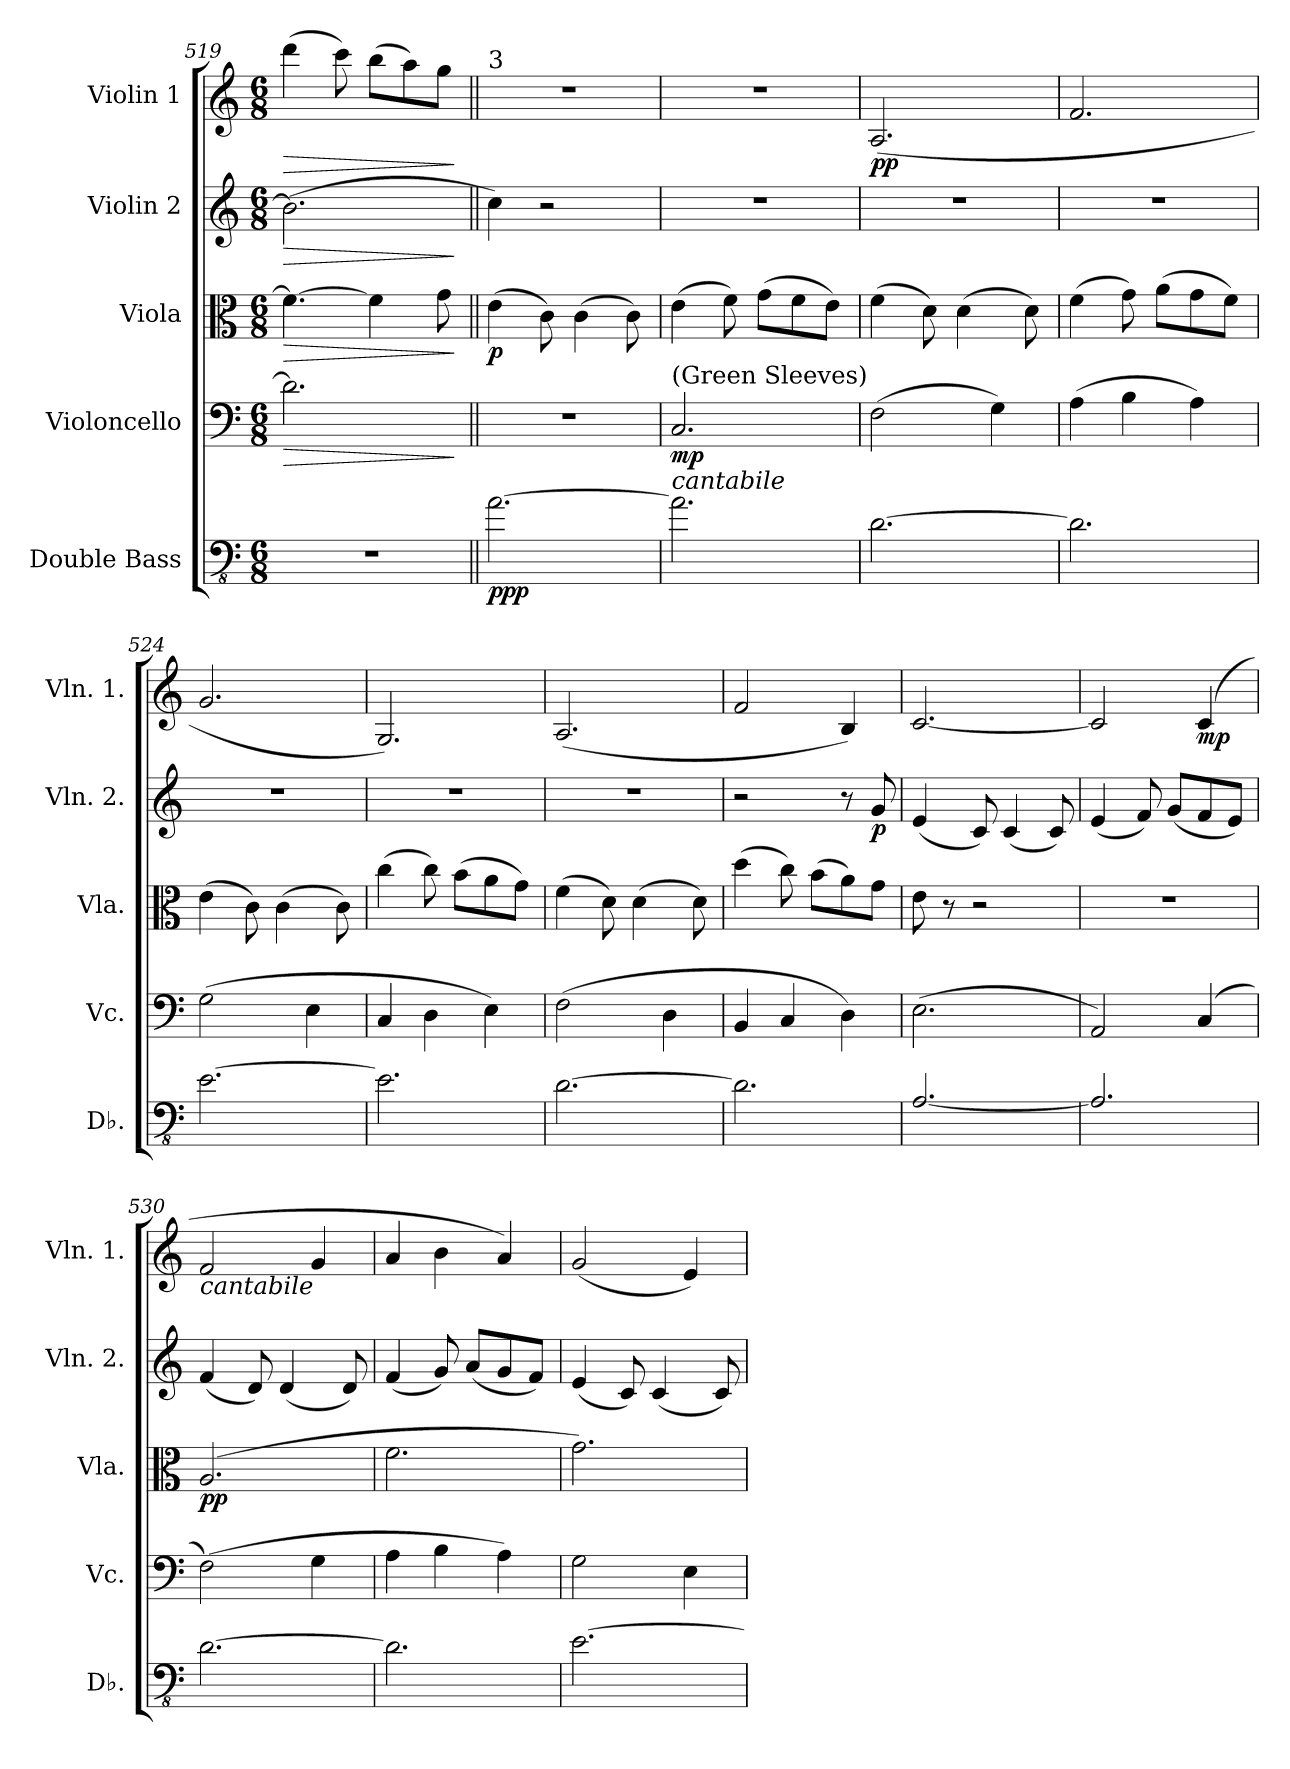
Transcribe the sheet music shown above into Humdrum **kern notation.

**kern	**dynam	**kern	**dynam	**kern	**dynam	**kern	**dynam	**kern	**dynam
*part5	*part5	*part4	*part4	*part3	*part3	*part2	*part2	*part1	*part1
*staff5	*staff5	*staff4	*staff4	*staff3	*staff3	*staff2	*staff2	*staff1	*staff1
*I"Double Bass	*	*I"Violoncello	*	*I"Viola	*	*I"Violin 2	*	*I"Violin 1	*
*I'Db.	*	*I'Vc.	*	*I'Vla.	*	*I'Vln. 2.	*	*I'Vln. 1.	*
*clefFv4	*	*clefF4	*	*clefC3	*	*clefG2	*	*clefG2	*
*ITrd7c12	*	*	*	*	*	*	*	*	*
*k[]	*	*k[]	*	*k[]	*	*k[]	*	*k[]	*
*M6/8	*	*M6/8	*	*M6/8	*	*M6/8	*	*M6/8	*
=519	=519	=519	=519	=519	=519	=519	=519	=519	=519
!	!	!	!LO:HP:b	!	!LO:HP:b	!	!LO:HP:b	!	!LO:HP:b
2.r	.	2.d\]	>	4.f\_	>	(2.b\]	>	(4ddd\	>
.	.	.	.	.	.	.	.	8ccc\)	.
.	.	.	.	4f\]	.	.	.	(8bb\L	.
.	.	.	.	.	.	.	.	8aa\)	.
.	.	.	.	8g\	.	.	.	8gg\J	.
.	.	.	]	.	]	.	]	.	]
=520||	=520||	=520||	=520||	=520||	=520||	=520||	=520||	=520||	=520||
!	!	!	!	!	!	!	!	!LO:TX:a:t=3	!
!	!LO:DY:b	!	!	!	!	!	!	!	!
!	!LO:DY:n=1:b	!	!	!	!LO:DY:b	!	!	!	!
[2.AA\	pp p	2.r	.	(4e\	p	4cc\)	.	2.r	.
.	.	.	.	8c\)	.	2r	.	.	.
.	.	.	.	(4c\	.	.	.	.	.
.	.	.	.	8c\)	.	.	.	.	.
=521	=521	=521	=521	=521	=521	=521	=521	=521	=521
!	!	!LO:TX:a:t=(Green Sleeves)	!	!	!	!	!	!	!
!	!	!LO:TX:b:i:t=cantabile	!	!	!	!	!	!	!
!	!	!	!LO:DY:b	!	!	!	!	!	!
2.AA\]	.	2.C/	mp	(4e\	.	2.r	.	2.r	.
.	.	.	.	8f\)	.	.	.	.	.
.	.	.	.	(8g\L	.	.	.	.	.
.	.	.	.	8f\	.	.	.	.	.
.	.	.	.	8e\J)	.	.	.	.	.
=522	=522	=522	=522	=522	=522	=522	=522	=522	=522
!	!	!	!	!	!	!	!	!	!LO:DY:b
[2.DD\	.	(2F\	.	(4f\	.	2.r	.	(2.A/	pp
.	.	.	.	8d\)	.	.	.	.	.
.	.	.	.	(4d\	.	.	.	.	.
.	.	4G\)	.	.	.	.	.	.	.
.	.	.	.	8d\)	.	.	.	.	.
=523	=523	=523	=523	=523	=523	=523	=523	=523	=523
2.DD\]	.	(4A\	.	(4f\	.	2.r	.	2.f/	.
.	.	4B\	.	8g\)	.	.	.	.	.
.	.	.	.	(8a\L	.	.	.	.	.
.	.	4A\)	.	8g\	.	.	.	.	.
.	.	.	.	8f\J)	.	.	.	.	.
=524	=524	=524	=524	=524	=524	=524	=524	=524	=524
[2.EE\	.	(2G\	.	(4e\	.	2.r	.	2.g/	.
.	.	.	.	8c\)	.	.	.	.	.
.	.	.	.	(4c\	.	.	.	.	.
.	.	4E\	.	.	.	.	.	.	.
.	.	.	.	8c\)	.	.	.	.	.
!!LO:LB:g=z
=525	=525	=525	=525	=525	=525	=525	=525	=525	=525
2.EE\]	.	4C/	.	(4cc\	.	2.r	.	2.G/)	.
.	.	4D\	.	8cc\)	.	.	.	.	.
.	.	.	.	(8b\L	.	.	.	.	.
.	.	4E\)	.	8a\	.	.	.	.	.
.	.	.	.	8g\J)	.	.	.	.	.
=526	=526	=526	=526	=526	=526	=526	=526	=526	=526
[2.DD\	.	(2F\	.	(4f\	.	2.r	.	(2.A/	.
.	.	.	.	8d\)	.	.	.	.	.
.	.	.	.	(4d\	.	.	.	.	.
.	.	4D\	.	.	.	.	.	.	.
.	.	.	.	8d\)	.	.	.	.	.
=527	=527	=527	=527	=527	=527	=527	=527	=527	=527
2.DD\]	.	4BB/	.	(4dd\	.	2r	.	2f/	.
.	.	4C/	.	8cc\)	.	.	.	.	.
.	.	.	.	(8b\L	.	.	.	.	.
.	.	4D\)	.	8a\)	.	8r	.	4B/)	.
!	!	!	!	!	!	!	!LO:DY:b	!	!
.	.	.	.	8g\J	.	8g/	p	.	.
=528	=528	=528	=528	=528	=528	=528	=528	=528	=528
[2.AAA/	.	(2.E\	.	8e\	.	(4e/	.	[2.c/	.
.	.	.	.	8r	.	.	.	.	.
.	.	.	.	2r	.	8c/)	.	.	.
.	.	.	.	.	.	(4c/	.	.	.
.	.	.	.	.	.	8c/)	.	.	.
=529	=529	=529	=529	=529	=529	=529	=529	=529	=529
2.AAA/]	.	2AA/)	.	2.r	.	(4e/	.	2c/]	.
.	.	.	.	.	.	8f/)	.	.	.
.	.	.	.	.	.	(8g/L	.	.	.
!	!	!	!	!	!	!	!	!	!LO:DY:b
.	.	(4C/	.	.	.	8f/	.	(4c/	mp
.	.	.	.	.	.	8e/J)	.	.	.
=530	=530	=530	=530	=530	=530	=530	=530	=530	=530
!	!	!	!	!	!	!	!	!LO:TX:b:i:t=cantabile	!
!	!	!	!	!	!LO:DY:b	!	!	!	!
[2.DD\	.	(2F\)	.	(2.A/	pp	(4f/	.	2f/	.
.	.	.	.	.	.	8d/)	.	.	.
.	.	.	.	.	.	(4d/	.	.	.
.	.	4G\	.	.	.	.	.	4g/	.
.	.	.	.	.	.	8d/)	.	.	.
=531	=531	=531	=531	=531	=531	=531	=531	=531	=531
2.DD\]	.	4A\	.	2.f\	.	(4f/	.	4a/	.
.	.	4B\	.	.	.	8g/)	.	4b\	.
.	.	.	.	.	.	(8a/L	.	.	.
.	.	4A\)	.	.	.	8g/	.	4a/)	.
.	.	.	.	.	.	8f/J)	.	.	.
=532	=532	=532	=532	=532	=532	=532	=532	=532	=532
[2.EE\	.	2G\	.	2.g\)	.	(4e/	.	(2g/	.
.	.	.	.	.	.	8c/)	.	.	.
.	.	.	.	.	.	(4c/	.	.	.
.	.	4E\	.	.	.	.	.	4e/)	.
.	.	.	.	.	.	8c/)	.	.	.
=	=	=	=	=	=	=	=	=	=
*-	*-	*-	*-	*-	*-	*-	*-	*-	*-
